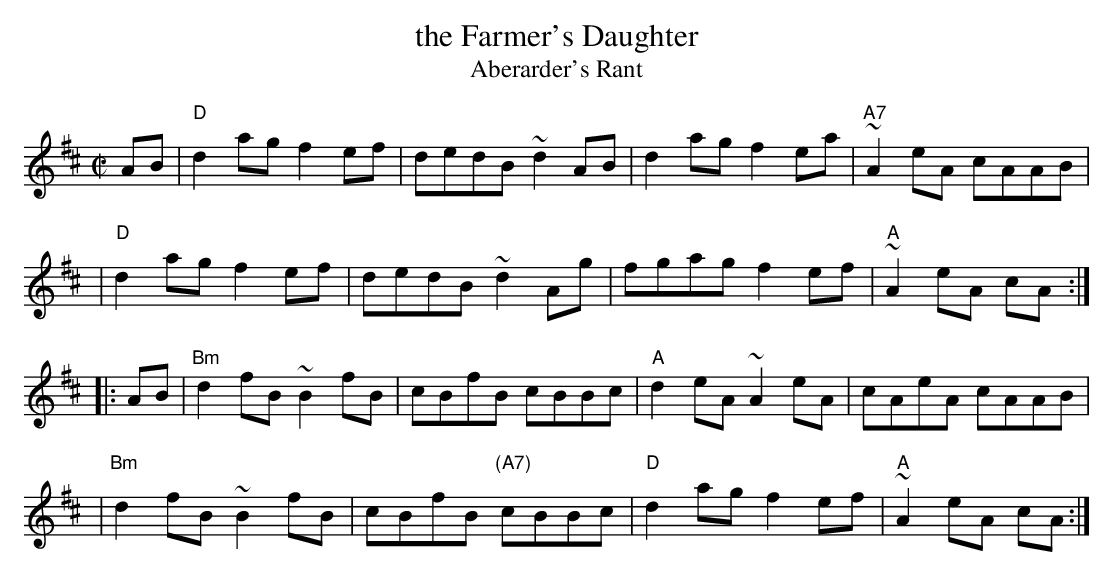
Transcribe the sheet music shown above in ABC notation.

X:1
T: the Farmer's Daughter
T: Aberarder's Rant
M: C|
L: 1/8
K: D
AB \
| "D"d2ag f2ef | dedB ~d2AB | d2ag f2ea | "A7"~A2eA cAAB |
| "D"d2ag f2ef | dedB ~d2Ag | fgag f2ef | "A"~A2eA cA :|
|: AB \
| "Bm"d2fB ~B2fB | cBfB cBBc | "A"d2eA ~A2eA | cAeA cAAB |
| "Bm"d2fB ~B2fB | cBfB "(A7)"cBBc | "D"d2ag f2ef | "A"~A2eA cA :|
